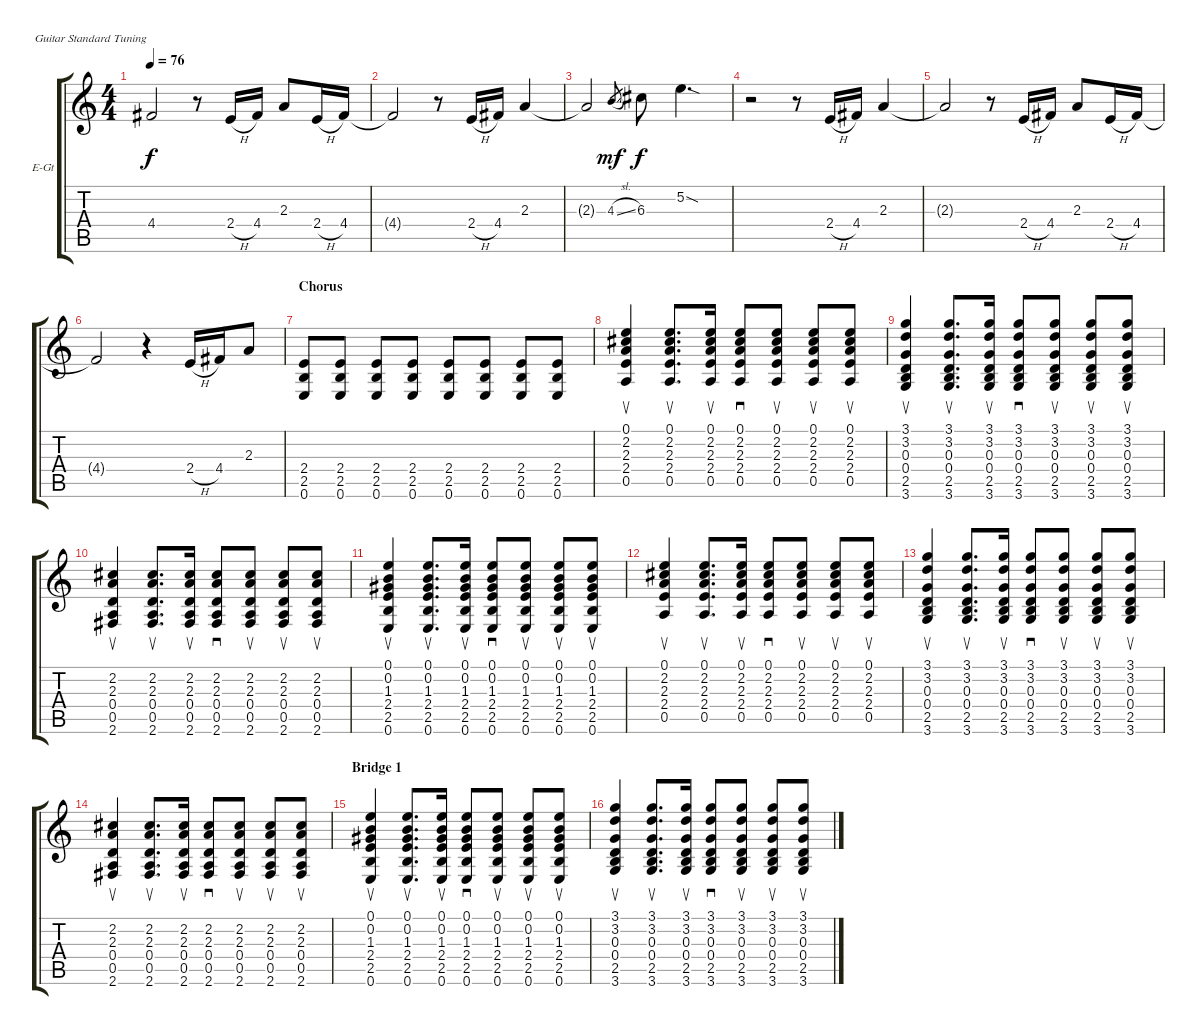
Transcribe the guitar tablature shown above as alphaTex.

\bracketExtendMode groupsimilarinstruments
\firstSystemTrackNameOrientation horizontal
\otherSystemsTrackNameOrientation horizontal
\track ("Clean Lead Guitar" "E-Gt") {instrument electricguitarjazz}
\staff {score tabs}
\tuning (E4 B3 G3 D3 A2 E2)
\ts (4 4)
\tempo 76
\clef g2
\ks c
4.4{t}.2{dy f} r.8 2.4{h}.16 4.4.16 2.3.8 2.4{h}.16 4.4.16 |
4.4{t}.2 r.8 2.4{h}.16 4.4.16 2.3.4 |
2.3{t}.2 4.3{sl}.8{gr dy mf} 6.3.8{dy f} 5.2{sod}.4{d} |
r.2 r.8 2.4{h}.16 4.4.16 2.3.4 |
2.3{t}.2 r.8 2.4{h}.16 4.4.16 2.3.8 2.4{h}.16 4.4.16 |
4.4{t}.2 r.4 2.4{h}.16 4.4.16 2.3.8 |
\section ("" "Chorus")
(2.4 2.5 0.6).8 (2.4 2.5 0.6).8 (2.4 2.5 0.6).8 (2.4 2.5 0.6).8 (2.4 2.5 0.6).8 (2.4 2.5 0.6).8 (2.4 2.5 0.6).8 (2.4 2.5 0.6).8 |
(0.1 2.2 2.3 2.4 0.5).4{su} (0.1 2.2 2.3 2.4 0.5).8{d su} (0.1 2.2 2.3 2.4 0.5).16{su} (0.1 2.2 2.3 2.4 0.5).8{sd} (0.1 2.2 2.3 2.4 0.5).8{su} (0.1 2.2 2.3 2.4 0.5).8{su} (0.1 2.2 2.3 2.4 0.5).8{su} |
(3.1 3.2 0.3 0.4 2.5 3.6).4{su} (3.1 3.2 0.3 0.4 2.5 3.6).8{d su} (3.1 3.2 0.3 0.4 2.5 3.6).16{su} (3.1 3.2 0.3 0.4 2.5 3.6).8{sd} (3.1 3.2 0.3 0.4 2.5 3.6).8{su} (3.1 3.2 0.3 0.4 2.5 3.6).8{su} (3.1 3.2 0.3 0.4 2.5 3.6).8{su} |
(2.2 2.3 0.4 0.5 2.6).4{su} (2.2 2.3 0.4 0.5 2.6).8{d su} (2.2 2.3 0.4 0.5 2.6).16{su} (2.2 2.3 0.4 0.5 2.6).8{sd} (2.2 2.3 0.4 0.5 2.6).8{su} (2.2 2.3 0.4 0.5 2.6).8{su} (2.2 2.3 0.4 0.5 2.6).8{su} |
(0.1 0.2 1.3 2.4 2.5 0.6).4{su} (0.1 0.2 1.3 2.4 2.5 0.6).8{d su} (0.1 0.2 1.3 2.4 2.5 0.6).16{su} (0.1 0.2 1.3 2.4 2.5 0.6).8{sd} (0.1 0.2 1.3 2.4 2.5 0.6).8{su} (0.1 0.2 1.3 2.4 2.5 0.6).8{su} (0.1 0.2 1.3 2.4 2.5 0.6).8{su} |
(0.1 2.2 2.3 2.4 0.5).4{su} (0.1 2.2 2.3 2.4 0.5).8{d su} (0.1 2.2 2.3 2.4 0.5).16{su} (0.1 2.2 2.3 2.4 0.5).8{sd} (0.1 2.2 2.3 2.4 0.5).8{su} (0.1 2.2 2.3 2.4 0.5).8{su} (0.1 2.2 2.3 2.4 0.5).8{su} |
(3.1 3.2 0.3 0.4 2.5 3.6).4{su} (3.1 3.2 0.3 0.4 2.5 3.6).8{d su} (3.1 3.2 0.3 0.4 2.5 3.6).16{su} (3.1 3.2 0.3 0.4 2.5 3.6).8{sd} (3.1 3.2 0.3 0.4 2.5 3.6).8{su} (3.1 3.2 0.3 0.4 2.5 3.6).8{su} (3.1 3.2 0.3 0.4 2.5 3.6).8{su} |
(2.2 2.3 0.4 0.5 2.6).4{su} (2.2 2.3 0.4 0.5 2.6).8{d su} (2.2 2.3 0.4 0.5 2.6).16{su} (2.2 2.3 0.4 0.5 2.6).8{sd} (2.2 2.3 0.4 0.5 2.6).8{su} (2.2 2.3 0.4 0.5 2.6).8{su} (2.2 2.3 0.4 0.5 2.6).8{su} |
\section ("" "Bridge 1")
(0.1 0.2 1.3 2.4 2.5 0.6).4{su} (0.1 0.2 1.3 2.4 2.5 0.6).8{d su} (0.1 0.2 1.3 2.4 2.5 0.6).16{su} (0.1 0.2 1.3 2.4 2.5 0.6).8{sd} (0.1 0.2 1.3 2.4 2.5 0.6).8{su} (0.1 0.2 1.3 2.4 2.5 0.6).8{su} (0.1 0.2 1.3 2.4 2.5 0.6).8{su} |
(3.1 3.2 0.3 0.4 2.5 3.6).4{su} (3.1 3.2 0.3 0.4 2.5 3.6).8{d su} (3.1 3.2 0.3 0.4 2.5 3.6).16{su} (3.1 3.2 0.3 0.4 2.5 3.6).8{sd} (3.1 3.2 0.3 0.4 2.5 3.6).8{su} (3.1 3.2 0.3 0.4 2.5 3.6).8{su} (3.1 3.2 0.3 0.4 2.5 3.6).8{su}
